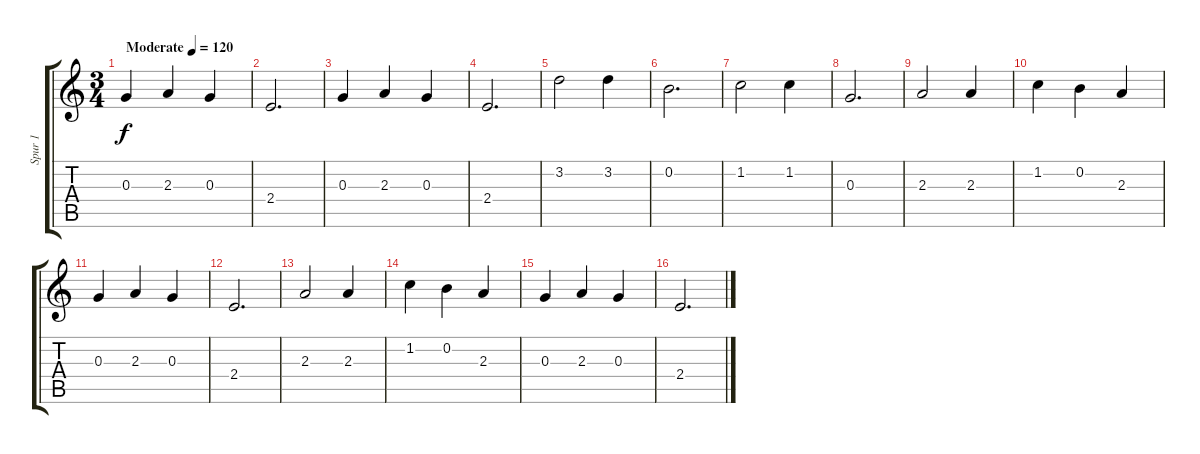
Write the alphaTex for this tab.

\track ("Spur 1" "Spur 1") {instrument acousticguitarsteel}
\staff {score tabs}
\tuning (E4 B3 G3 D3 A2 E2) {hide}
\ts (3 4)
\tempo (120 "Moderate")
\clef g2
\ks c
0.3.4{dy f instrument acousticguitarsteel} 2.3.4 0.3.4 |
2.4.2{d} |
0.3.4 2.3.4 0.3.4 |
2.4.2{d} |
3.2.2 3.2.4 |
0.2.2{d} |
1.2.2 1.2.4 |
0.3.2{d} |
2.3.2 2.3.4 |
1.2.4 0.2.4 2.3.4 |
0.3.4 2.3.4 0.3.4 |
2.4.2{d} |
2.3.2 2.3.4 |
1.2.4 0.2.4 2.3.4 |
0.3.4 2.3.4 0.3.4 |
2.4.2{d}
